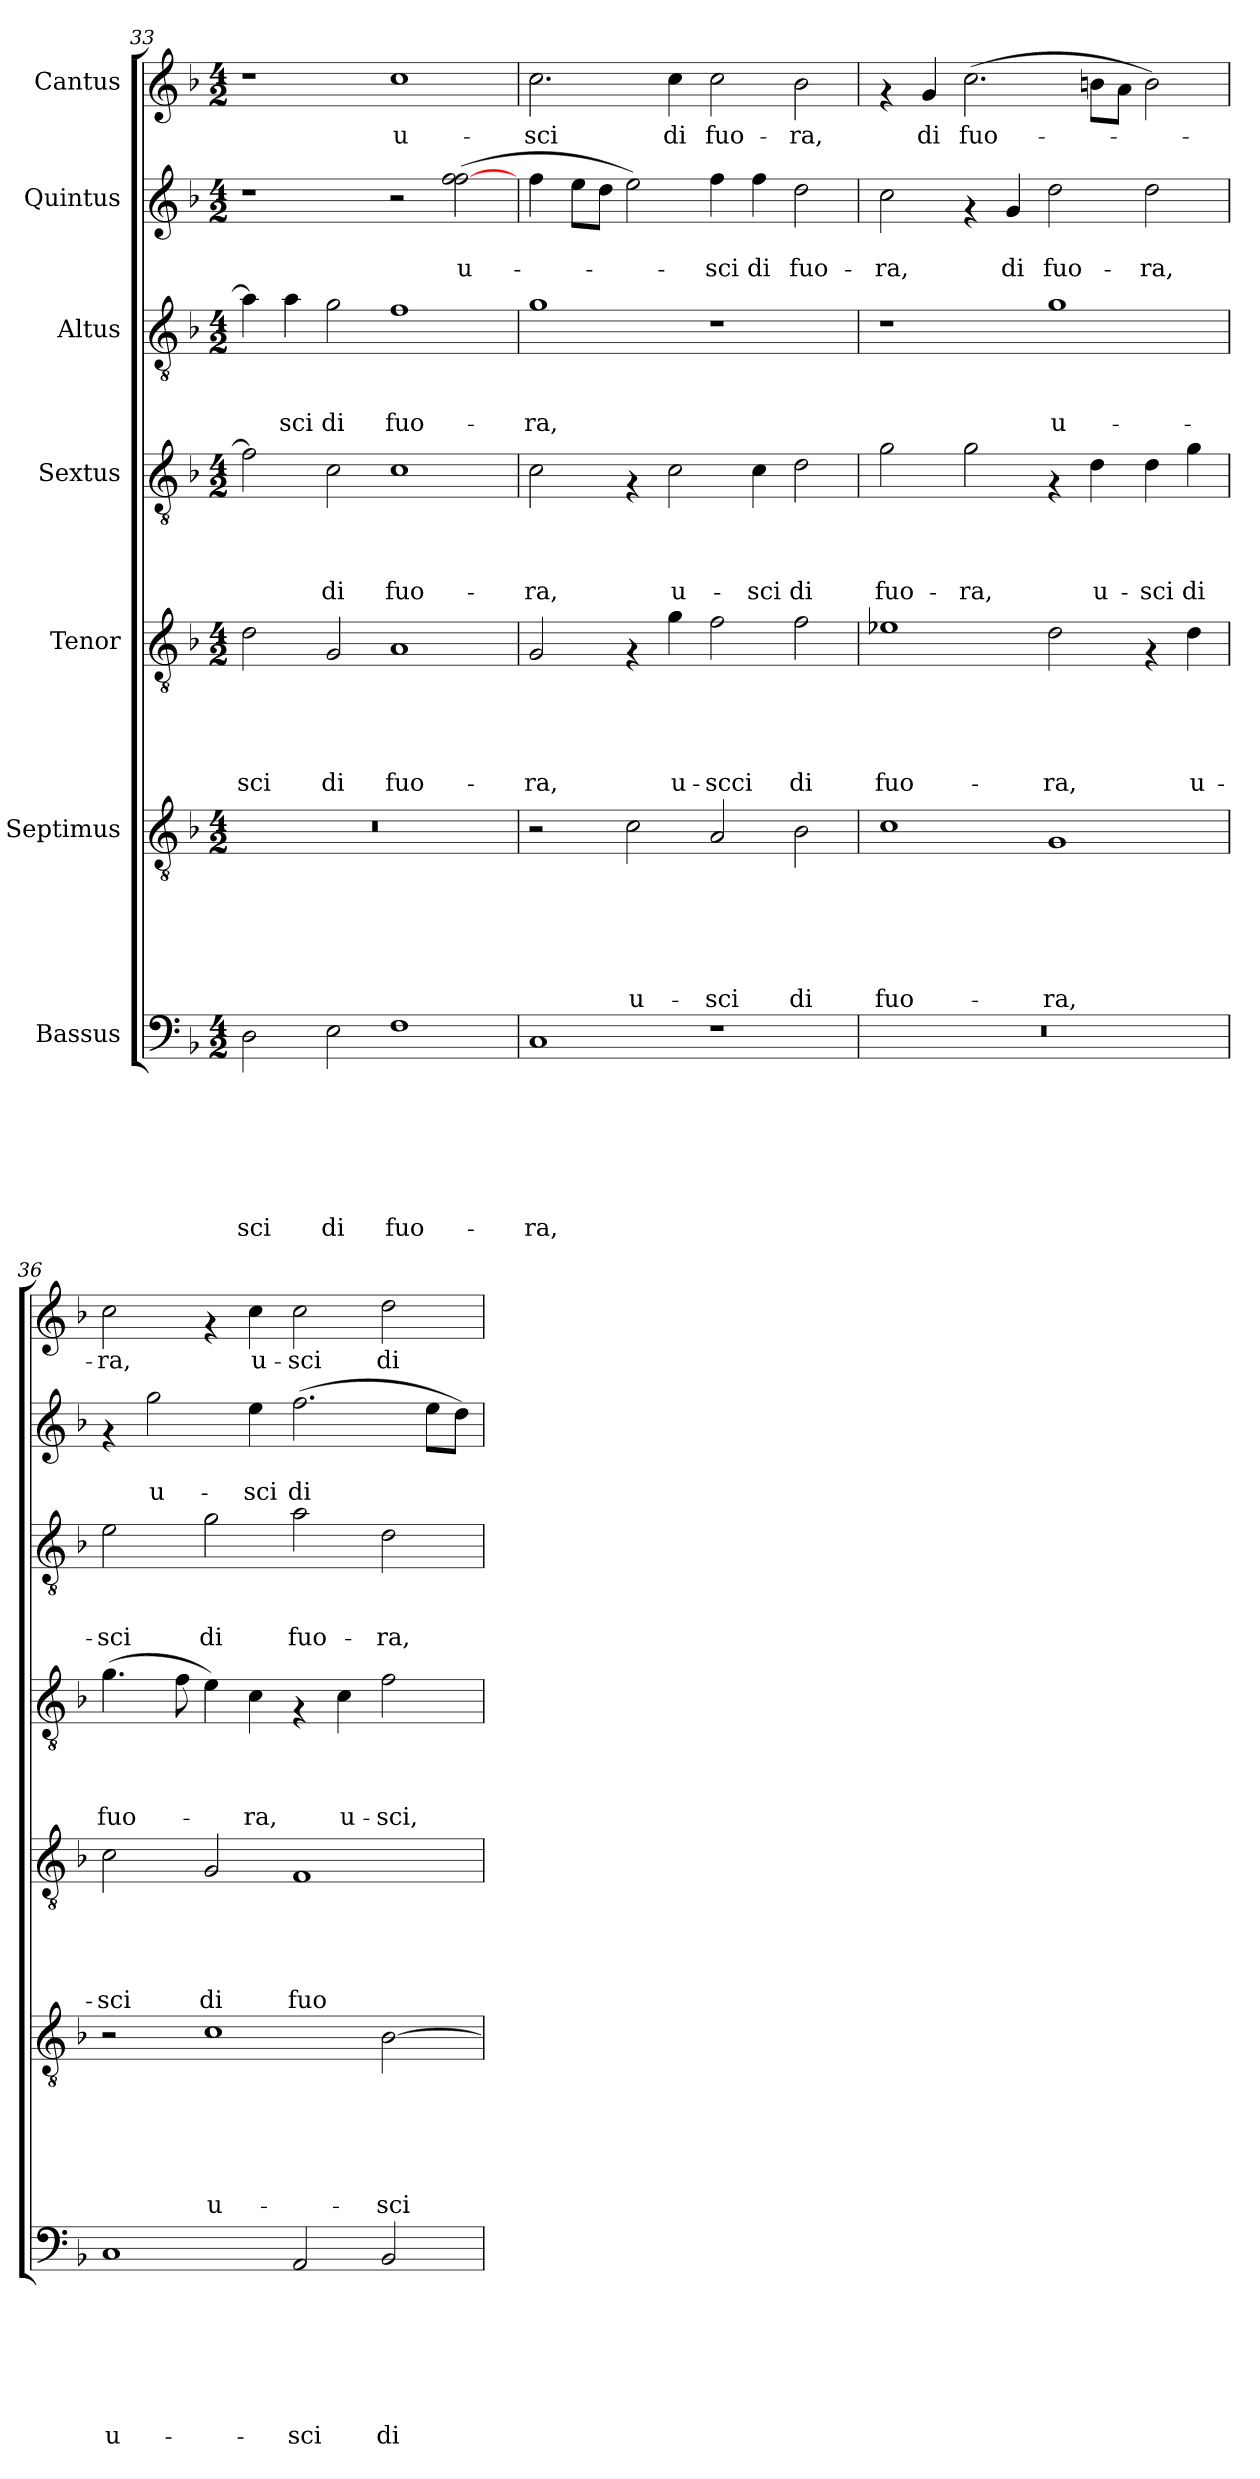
**kern	**text	**text	**text	**text	**text	**text	**text	**kern	**text	**text	**text	**text	**text	**text	**kern	**text	**text	**text	**text	**text	**kern	**text	**text	**text	**text	**kern	**text	**text	**text	**kern	**text	**text	**kern	**text
*part7	*part7	*part7	*part7	*part7	*part7	*part7	*part7	*part6	*part6	*part6	*part6	*part6	*part6	*part6	*part5	*part5	*part5	*part5	*part5	*part5	*part4	*part4	*part4	*part4	*part4	*part3	*part3	*part3	*part3	*part2	*part2	*part2	*part1	*part1
*staff7	*staff7	*staff7	*staff7	*staff7	*staff7	*staff7	*staff7	*staff6	*staff6	*staff6	*staff6	*staff6	*staff6	*staff6	*staff5	*staff5	*staff5	*staff5	*staff5	*staff5	*staff4	*staff4	*staff4	*staff4	*staff4	*staff3	*staff3	*staff3	*staff3	*staff2	*staff2	*staff2	*staff1	*staff1
*I"Bassus	*	*	*	*	*	*	*	*I"Septimus	*	*	*	*	*	*	*I"Tenor	*	*	*	*	*	*I"Sextus	*	*	*	*	*I"Altus	*	*	*	*I"Quintus	*	*	*I"Cantus	*
!!LO:PB:g=z
*clefF4	*	*	*	*	*	*	*	*clefGv2	*	*	*	*	*	*	*clefGv2	*	*	*	*	*	*clefGv2	*	*	*	*	*clefGv2	*	*	*	*clefG2	*	*	*clefG2	*
*k[b-]	*	*	*	*	*	*	*	*k[b-]	*	*	*	*	*	*	*k[b-]	*	*	*	*	*	*k[b-]	*	*	*	*	*k[b-]	*	*	*	*k[b-]	*	*	*k[b-]	*
*F:	*	*	*	*	*	*	*	*F:	*	*	*	*	*	*	*F:	*	*	*	*	*	*F:	*	*	*	*	*F:	*	*	*	*F:	*	*	*F:	*
*M4/2	*	*	*	*	*	*	*	*M4/2	*	*	*	*	*	*	*M4/2	*	*	*	*	*	*M4/2	*	*	*	*	*M4/2	*	*	*	*M4/2	*	*	*M4/2	*
=33	=33	=33	=33	=33	=33	=33	=33	=33	=33	=33	=33	=33	=33	=33	=33	=33	=33	=33	=33	=33	=33	=33	=33	=33	=33	=33	=33	=33	=33	=33	=33	=33	=33	=33
!	!	!	!	!	!	!	!LO:LY:b	!	!	!	!	!	!	!	!	!	!	!	!	!LO:LY:b	!	!	!	!	!	!	!	!	!	!	!	!	!	!
2D\	.	.	.	.	.	.	-sci	0r	.	.	.	.	.	.	2d\	.	.	.	.	-sci	2f\]	.	.	.	.	4a\]	.	.	.	1r	.	.	1r	.
!	!	!	!	!	!	!	!	!	!	!	!	!	!	!	!	!	!	!	!	!	!	!	!	!	!	!	!	!	!LO:LY:b	!	!	!	!	!
.	.	.	.	.	.	.	.	.	.	.	.	.	.	.	.	.	.	.	.	.	.	.	.	.	.	4a\	.	.	-sci	.	.	.	.	.
!	!	!	!	!	!	!	!LO:LY:b	!	!	!	!	!	!	!	!	!	!	!	!	!LO:LY:b	!	!	!	!	!LO:LY:b	!	!	!	!LO:LY:b	!	!	!	!	!
2E\	.	.	.	.	.	.	di	.	.	.	.	.	.	.	2G/	.	.	.	.	di	2c\	.	.	.	di	2g\	.	.	di	.	.	.	.	.
!	!	!	!	!	!	!	!LO:LY:b	!	!	!	!	!	!	!	!	!	!	!	!	!LO:LY:b	!	!	!	!	!LO:LY:b	!	!	!	!LO:LY:b	!	!	!	!	!LO:LY:b
1F	.	.	.	.	.	.	fuo-	.	.	.	.	.	.	.	1A	.	.	.	.	fuo-	1c	.	.	.	fuo-	1f	.	.	fuo-	2r	.	.	1cc	u-
!	!	!	!	!	!	!	!	!	!	!	!	!	!	!	!	!	!	!	!	!	!	!	!	!	!	!	!	!	!	!	!	!LO:LY:b	!	!
.	.	.	.	.	.	.	.	.	.	.	.	.	.	.	.	.	.	.	.	.	.	.	.	.	.	.	.	.	.	(>2ff\ [>2ff\	.	u-	.	.
=34	=34	=34	=34	=34	=34	=34	=34	=34	=34	=34	=34	=34	=34	=34	=34	=34	=34	=34	=34	=34	=34	=34	=34	=34	=34	=34	=34	=34	=34	=34	=34	=34	=34	=34
!	!	!	!	!	!	!	!LO:LY:b	!	!	!	!	!	!	!	!	!	!	!	!	!LO:LY:b	!	!	!	!	!LO:LY:b	!	!	!	!LO:LY:b	!	!	!	!	!LO:LY:b
1C	.	.	.	.	.	.	-ra,	2r	.	.	.	.	.	.	2G/	.	.	.	.	-ra,	2c\	.	.	.	-ra,	1g	.	.	-ra,	4ff\	.	.	2.cc\	-sci
.	.	.	.	.	.	.	.	.	.	.	.	.	.	.	.	.	.	.	.	.	.	.	.	.	.	.	.	.	.	8ee\L	.	.	.	.
.	.	.	.	.	.	.	.	.	.	.	.	.	.	.	.	.	.	.	.	.	.	.	.	.	.	.	.	.	.	8dd\J	.	.	.	.
!	!	!	!	!	!	!	!	!	!	!	!	!	!	!LO:LY:b	!	!	!	!	!	!	!	!	!	!	!	!	!	!	!	!	!	!	!	!
.	.	.	.	.	.	.	.	2c\	.	.	.	.	.	u-	4rF	.	.	.	.	.	4rF	.	.	.	.	.	.	.	.	2ee\)	.	.	.	.
!	!	!	!	!	!	!	!	!	!	!	!	!	!	!	!	!	!	!	!	!LO:LY:b	!	!	!	!	!LO:LY:b	!	!	!	!	!	!	!	!	!LO:LY:b
.	.	.	.	.	.	.	.	.	.	.	.	.	.	.	4g\	.	.	.	.	u-	2c\	.	.	.	u-	.	.	.	.	.	.	.	4cc\	di
!	!	!	!	!	!	!	!	!	!	!	!	!	!	!LO:LY:b	!	!	!	!	!	!LO:LY:b	!	!	!	!	!	!	!	!	!	!	!	!LO:LY:b	!	!LO:LY:b
1r	.	.	.	.	.	.	.	2A/	.	.	.	.	.	-sci	2f\	.	.	.	.	-scci	.	.	.	.	.	1r	.	.	.	4ff\	.	-sci	2cc\	fuo-
!	!	!	!	!	!	!	!	!	!	!	!	!	!	!	!	!	!	!	!	!	!	!	!	!	!LO:LY:b	!	!	!	!	!	!	!LO:LY:b	!	!
.	.	.	.	.	.	.	.	.	.	.	.	.	.	.	.	.	.	.	.	.	4c\	.	.	.	-sci	.	.	.	.	4ff\	.	di	.	.
!	!	!	!	!	!	!	!	!	!	!	!	!	!	!LO:LY:b	!	!	!	!	!	!LO:LY:b	!	!	!	!	!LO:LY:b	!	!	!	!	!	!	!LO:LY:b	!	!LO:LY:b
.	.	.	.	.	.	.	.	2B-\	.	.	.	.	.	di	2f\	.	.	.	.	di	2d\	.	.	.	di	.	.	.	.	2dd\	.	fuo-	2b-\	-ra,
=35	=35	=35	=35	=35	=35	=35	=35	=35	=35	=35	=35	=35	=35	=35	=35	=35	=35	=35	=35	=35	=35	=35	=35	=35	=35	=35	=35	=35	=35	=35	=35	=35	=35	=35
!	!	!	!	!	!	!	!	!	!	!	!	!	!	!LO:LY:b	!	!	!	!	!	!LO:LY:b	!	!	!	!	!LO:LY:b	!	!	!	!	!	!	!LO:LY:b	!	!
0r	.	.	.	.	.	.	.	1c	.	.	.	.	.	fuo-	1e-X	.	.	.	.	fuo-	2g\	.	.	.	fuo-	1r	.	.	.	2cc\	.	-ra,	4rf	.
!	!	!	!	!	!	!	!	!	!	!	!	!	!	!	!	!	!	!	!	!	!	!	!	!	!	!	!	!	!	!	!	!	!	!LO:LY:b
.	.	.	.	.	.	.	.	.	.	.	.	.	.	.	.	.	.	.	.	.	.	.	.	.	.	.	.	.	.	.	.	.	4g/	di
!	!	!	!	!	!	!	!	!	!	!	!	!	!	!	!	!	!	!	!	!	!	!	!	!	!LO:LY:b	!	!	!	!	!	!	!	!	!LO:LY:b
.	.	.	.	.	.	.	.	.	.	.	.	.	.	.	.	.	.	.	.	.	2g\	.	.	.	-ra,	.	.	.	.	4rf	.	.	(>2.cc\	fuo-
!	!	!	!	!	!	!	!	!	!	!	!	!	!	!	!	!	!	!	!	!	!	!	!	!	!	!	!	!	!	!	!	!LO:LY:b	!	!
.	.	.	.	.	.	.	.	.	.	.	.	.	.	.	.	.	.	.	.	.	.	.	.	.	.	.	.	.	.	4g/	.	di	.	.
!	!	!	!	!	!	!	!	!	!	!	!	!	!	!LO:LY:b	!	!	!	!	!	!LO:LY:b	!	!	!	!	!	!	!	!	!LO:LY:b	!	!	!LO:LY:b	!	!
.	.	.	.	.	.	.	.	1G	.	.	.	.	.	-ra,	2d\	.	.	.	.	-ra,	4rF	.	.	.	.	1g	.	.	u-	2dd\	.	fuo-	.	.
!	!	!	!	!	!	!	!	!	!	!	!	!	!	!	!	!	!	!	!	!	!	!	!	!	!LO:LY:b	!	!	!	!	!	!	!	!	!
.	.	.	.	.	.	.	.	.	.	.	.	.	.	.	.	.	.	.	.	.	4d\	.	.	.	u-	.	.	.	.	.	.	.	8bn\L	.
.	.	.	.	.	.	.	.	.	.	.	.	.	.	.	.	.	.	.	.	.	.	.	.	.	.	.	.	.	.	.	.	.	8a\J	.
!	!	!	!	!	!	!	!	!	!	!	!	!	!	!	!	!	!	!	!	!	!	!	!	!	!LO:LY:b	!	!	!	!	!	!	!LO:LY:b	!	!
.	.	.	.	.	.	.	.	.	.	.	.	.	.	.	4rF	.	.	.	.	.	4d\	.	.	.	-sci	.	.	.	.	2dd\	.	-ra,	2b\)	.
!	!	!	!	!	!	!	!	!	!	!	!	!	!	!	!	!	!	!	!	!LO:LY:b	!	!	!	!	!LO:LY:b	!	!	!	!	!	!	!	!	!
.	.	.	.	.	.	.	.	.	.	.	.	.	.	.	4d\	.	.	.	.	u-	4g\	.	.	.	di	.	.	.	.	.	.	.	.	.
=36	=36	=36	=36	=36	=36	=36	=36	=36	=36	=36	=36	=36	=36	=36	=36	=36	=36	=36	=36	=36	=36	=36	=36	=36	=36	=36	=36	=36	=36	=36	=36	=36	=36	=36
!	!	!	!	!	!	!	!LO:LY:b	!	!	!	!	!	!	!	!	!	!	!	!	!LO:LY:b	!	!	!	!	!LO:LY:b	!	!	!	!LO:LY:b	!	!	!	!	!LO:LY:b
1C	.	.	.	.	.	.	u-	2r	.	.	.	.	.	.	2c\	.	.	.	.	-sci	(>4.g\	.	.	.	fuo-	2e\	.	.	-sci	4rf	.	.	2cc\	-ra,
!	!	!	!	!	!	!	!	!	!	!	!	!	!	!	!	!	!	!	!	!	!	!	!	!	!	!	!	!	!	!	!	!LO:LY:b	!	!
.	.	.	.	.	.	.	.	.	.	.	.	.	.	.	.	.	.	.	.	.	.	.	.	.	.	.	.	.	.	2gg\	.	u-	.	.
.	.	.	.	.	.	.	.	.	.	.	.	.	.	.	.	.	.	.	.	.	8f\	.	.	.	.	.	.	.	.	.	.	.	.	.
!	!	!	!	!	!	!	!	!	!	!	!	!	!	!LO:LY:b	!	!	!	!	!	!LO:LY:b	!	!	!	!	!	!	!	!	!LO:LY:b	!	!	!	!	!
.	.	.	.	.	.	.	.	1c	.	.	.	.	.	u-	2G/	.	.	.	.	di	4e\)	.	.	.	.	2g\	.	.	di	.	.	.	4rf	.
!	!	!	!	!	!	!	!	!	!	!	!	!	!	!	!	!	!	!	!	!	!	!	!	!	!LO:LY:b	!	!	!	!	!	!	!LO:LY:b	!	!LO:LY:b
.	.	.	.	.	.	.	.	.	.	.	.	.	.	.	.	.	.	.	.	.	4c\	.	.	.	-ra,	.	.	.	.	4ee\	.	-sci	4cc\	u-
!	!	!	!	!	!	!	!LO:LY:b	!	!	!	!	!	!	!	!	!	!	!	!	!LO:LY:b	!	!	!	!	!	!	!	!	!LO:LY:b	!	!	!LO:LY:b	!	!LO:LY:b
2AA/	.	.	.	.	.	.	-sci	.	.	.	.	.	.	.	1F	.	.	.	.	fuo-	4rF	.	.	.	.	2a\	.	.	fuo-	(>2.ff\	.	di	2cc\	-sci
!	!	!	!	!	!	!	!	!	!	!	!	!	!	!	!	!	!	!	!	!	!	!	!	!	!LO:LY:b	!	!	!	!	!	!	!	!	!
.	.	.	.	.	.	.	.	.	.	.	.	.	.	.	.	.	.	.	.	.	4c\	.	.	.	u-	.	.	.	.	.	.	.	.	.
!	!	!	!	!	!	!	!LO:LY:b	!	!	!	!	!	!	!LO:LY:b	!	!	!	!	!	!	!	!	!	!	!LO:LY:b	!	!	!	!LO:LY:b	!	!	!	!	!LO:LY:b
2BB-/	.	.	.	.	.	.	di	[>2B-\	.	.	.	.	.	-sci	.	.	.	.	.	.	2f\	.	.	.	-sci,	2d\	.	.	-ra,	.	.	.	2dd\	di
.	.	.	.	.	.	.	.	.	.	.	.	.	.	.	.	.	.	.	.	.	.	.	.	.	.	.	.	.	.	8ee\L	.	.	.	.
.	.	.	.	.	.	.	.	.	.	.	.	.	.	.	.	.	.	.	.	.	.	.	.	.	.	.	.	.	.	8dd\J)	.	.	.	.
=	=	=	=	=	=	=	=	=	=	=	=	=	=	=	=	=	=	=	=	=	=	=	=	=	=	=	=	=	=	=	=	=	=	=
*-	*-	*-	*-	*-	*-	*-	*-	*-	*-	*-	*-	*-	*-	*-	*-	*-	*-	*-	*-	*-	*-	*-	*-	*-	*-	*-	*-	*-	*-	*-	*-	*-	*-	*-
